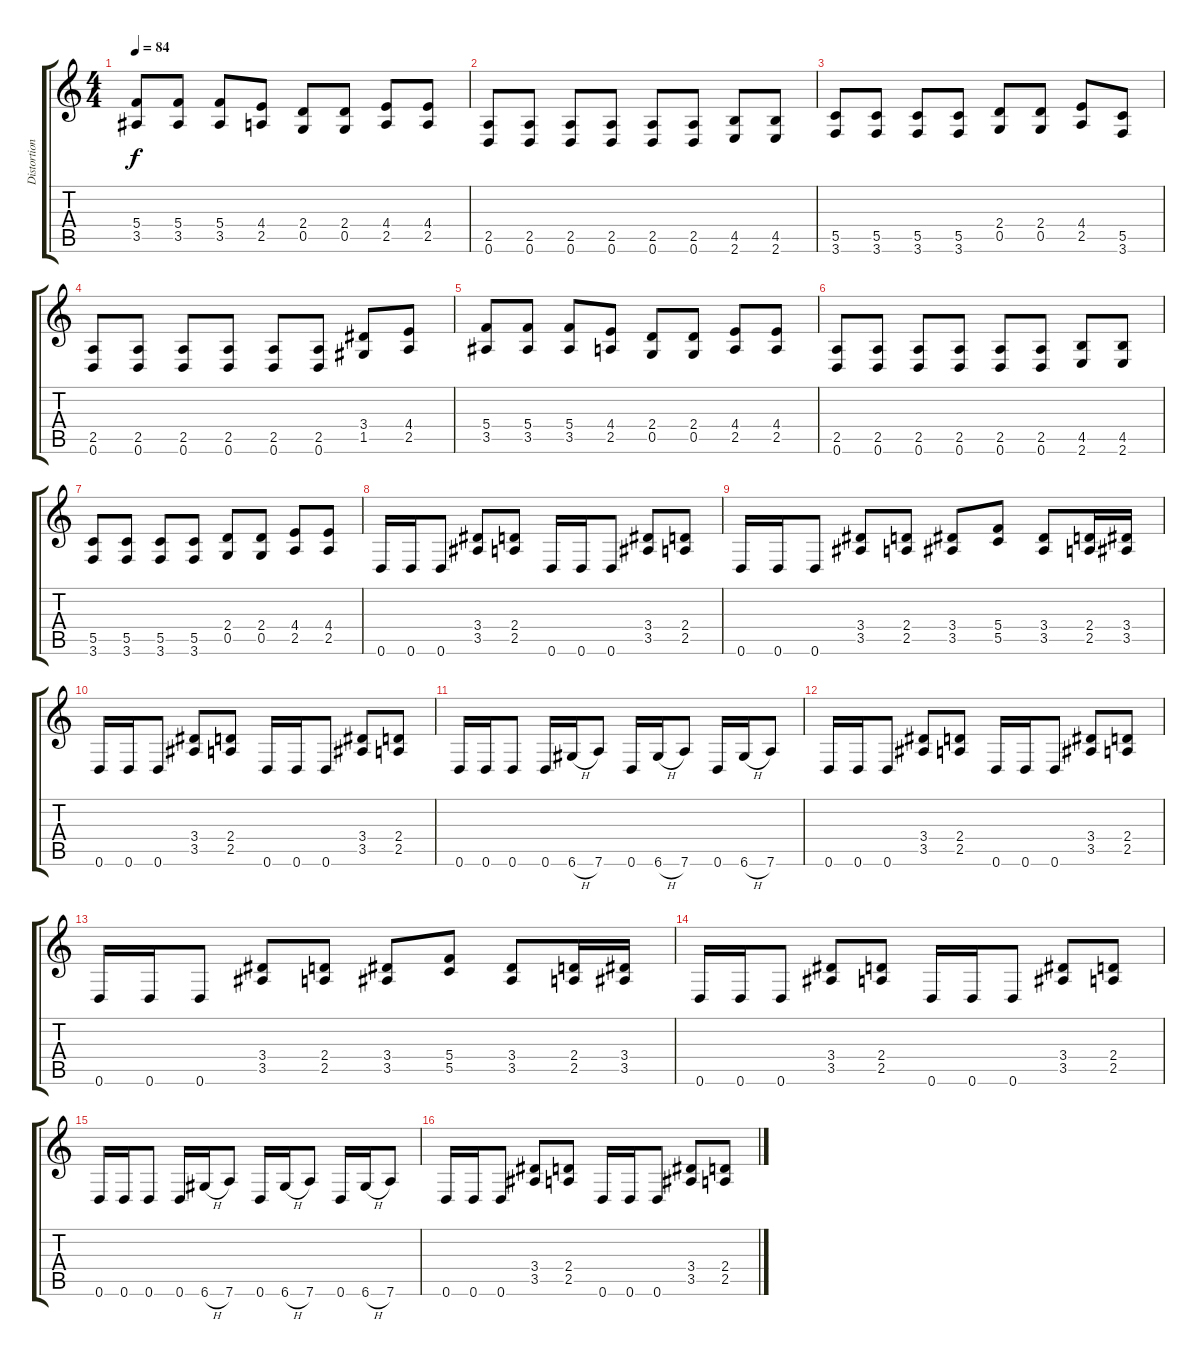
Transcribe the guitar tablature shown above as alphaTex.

\track ("Distortion Guitar" "Distortion") {instrument distortionguitar}
\staff {score tabs}
\tuning (D4 A3 F3 C3 G2 D2) {hide}
\ts (4 4)
\tempo 84
\clef g2
\ks c
(5.4 3.5).8{dy f} (5.4 3.5).8 (5.4 3.5).8 (4.4 2.5).8 (2.4 0.5).8 (2.4 0.5).8 (4.4 2.5).8 (4.4 2.5).8 |
(2.5 0.6).8 (2.5 0.6).8 (2.5 0.6).8 (2.5 0.6).8 (2.5 0.6).8 (2.5 0.6).8 (4.5 2.6).8 (4.5 2.6).8 |
(5.5 3.6).8 (5.5 3.6).8 (5.5 3.6).8 (5.5 3.6).8 (2.4 0.5).8 (2.4 0.5).8 (4.4 2.5).8 (5.5 3.6).8 |
(2.5 0.6).8 (2.5 0.6).8 (2.5 0.6).8 (2.5 0.6).8 (2.5 0.6).8 (2.5 0.6).8 (3.4 1.5).8 (4.4 2.5).8 |
(5.4 3.5).8 (5.4 3.5).8 (5.4 3.5).8 (4.4 2.5).8 (2.4 0.5).8 (2.4 0.5).8 (4.4 2.5).8 (4.4 2.5).8 |
(2.5 0.6).8 (2.5 0.6).8 (2.5 0.6).8 (2.5 0.6).8 (2.5 0.6).8 (2.5 0.6).8 (4.5 2.6).8 (4.5 2.6).8 |
(5.5 3.6).8 (5.5 3.6).8 (5.5 3.6).8 (5.5 3.6).8 (2.4 0.5).8 (2.4 0.5).8 (4.4 2.5).8 (4.4 2.5).8 |
0.6.16{volume 13} 0.6.16 0.6.8 (3.4 3.5).8 (2.4 2.5).8 0.6.16 0.6.16 0.6.8 (3.4 3.5).8 (2.4 2.5).8 |
0.6.16 0.6.16 0.6.8 (3.4 3.5).8 (2.4 2.5).8 (3.4 3.5).8 (5.4 5.5).8 (3.4 3.5).8 (2.4 2.5).16 (3.4 3.5).16 |
0.6.16 0.6.16 0.6.8 (3.4 3.5).8 (2.4 2.5).8 0.6.16 0.6.16 0.6.8 (3.4 3.5).8 (2.4 2.5).8 |
0.6.16 0.6.16 0.6.8 0.6.16 6.6{h}.16 7.6.8 0.6.16 6.6{h}.16 7.6.8 0.6.16 6.6{h}.16 7.6.8 |
0.6.16 0.6.16 0.6.8 (3.4 3.5).8 (2.4 2.5).8 0.6.16 0.6.16 0.6.8 (3.4 3.5).8 (2.4 2.5).8 |
0.6.16 0.6.16 0.6.8 (3.4 3.5).8 (2.4 2.5).8 (3.4 3.5).8 (5.4 5.5).8 (3.4 3.5).8 (2.4 2.5).16 (3.4 3.5).16 |
0.6.16 0.6.16 0.6.8 (3.4 3.5).8 (2.4 2.5).8 0.6.16 0.6.16 0.6.8 (3.4 3.5).8 (2.4 2.5).8 |
0.6.16 0.6.16 0.6.8 0.6.16 6.6{h}.16 7.6.8 0.6.16 6.6{h}.16 7.6.8 0.6.16 6.6{h}.16 7.6.8 |
0.6.16 0.6.16 0.6.8 (3.4 3.5).8 (2.4 2.5).8 0.6.16 0.6.16 0.6.8 (3.4 3.5).8 (2.4 2.5).8
